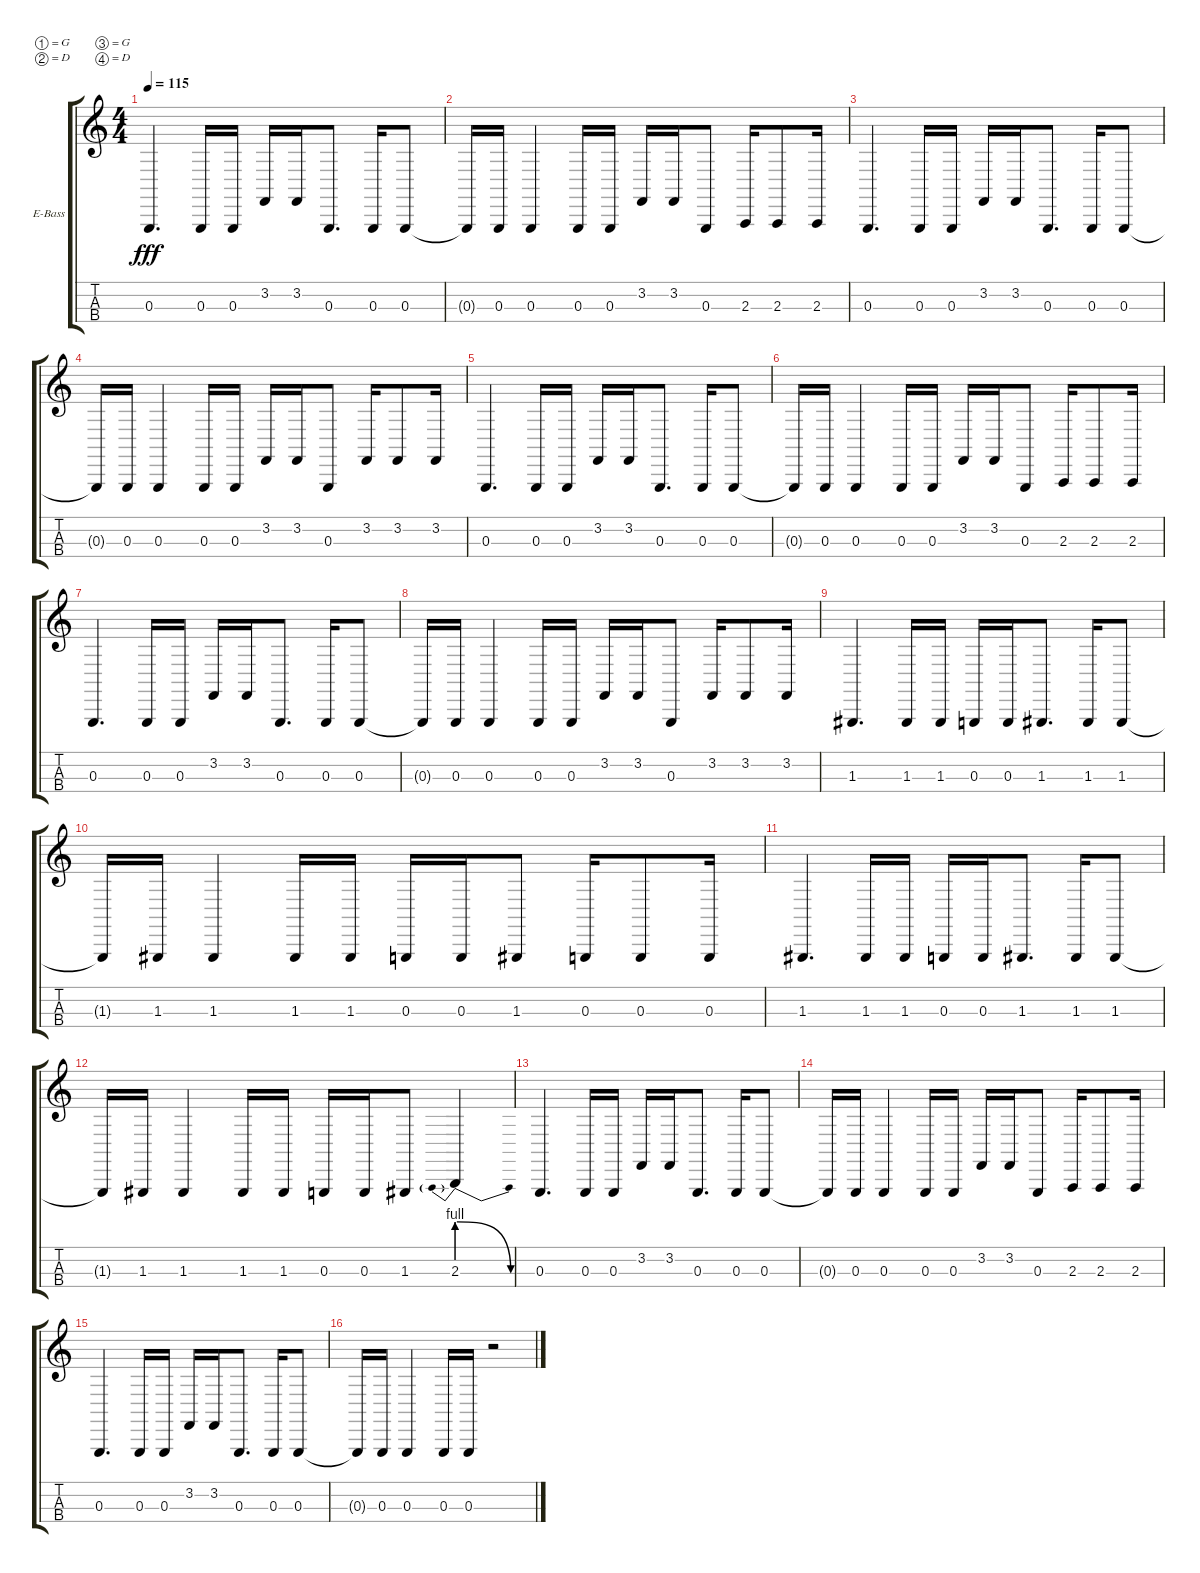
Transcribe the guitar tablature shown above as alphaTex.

\bracketExtendMode groupsimilarinstruments
\firstSystemTrackNameOrientation horizontal
\otherSystemsTrackNameOrientation horizontal
\track ("James" "E-Bass") {instrument electricbassfinger}
\staff {score tabs}
\tuning (G1 D1 G0 D0)
\ts (4 4)
\tempo 115
\clef g2
\ks c
0.3.4{d dy fff} 0.3.16 0.3.16 3.2.16 3.2.16 0.3.8{d} 0.3.16 0.3.8 |
0.3{t}.16 0.3.16 0.3.4 0.3.16 0.3.16 3.2.16 3.2.16 0.3.8 2.3.16 2.3.8 2.3.16 |
0.3.4{d} 0.3.16 0.3.16 3.2.16 3.2.16 0.3.8{d} 0.3.16 0.3.8 |
0.3{t}.16 0.3.16 0.3.4 0.3.16 0.3.16 3.2.16 3.2.16 0.3.8 3.2.16 3.2.8 3.2.16 |
0.3.4{d} 0.3.16 0.3.16 3.2.16 3.2.16 0.3.8{d} 0.3.16 0.3.8 |
0.3{t}.16 0.3.16 0.3.4 0.3.16 0.3.16 3.2.16 3.2.16 0.3.8 2.3.16 2.3.8 2.3.16 |
0.3.4{d} 0.3.16 0.3.16 3.2.16 3.2.16 0.3.8{d} 0.3.16 0.3.8 |
0.3{t}.16 0.3.16 0.3.4 0.3.16 0.3.16 3.2.16 3.2.16 0.3.8 3.2.16 3.2.8 3.2.16 |
1.3.4{d} 1.3.16 1.3.16 0.3.16 0.3.16 1.3.8{d} 1.3.16 1.3.8 |
1.3{t}.16 1.3.16 1.3.4 1.3.16 1.3.16 0.3.16 0.3.16 1.3.8 0.3.16 0.3.8 0.3.16 |
1.3.4{d} 1.3.16 1.3.16 0.3.16 0.3.16 1.3.8{d} 1.3.16 1.3.8 |
1.3{t}.16 1.3.16 1.3.4 1.3.16 1.3.16 0.3.16 0.3.16 1.3.8 2.3{be (prebendrelease 0 4 59.4 0)}.4 |
0.3.4{d} 0.3.16 0.3.16 3.2.16 3.2.16 0.3.8{d} 0.3.16 0.3.8 |
0.3{t}.16 0.3.16 0.3.4 0.3.16 0.3.16 3.2.16 3.2.16 0.3.8 2.3.16 2.3.8 2.3.16 |
0.3.4{d} 0.3.16 0.3.16 3.2.16 3.2.16 0.3.8{d} 0.3.16 0.3.8 |
0.3{t}.16 0.3.16 0.3.4 0.3.16 0.3.16 r.2
